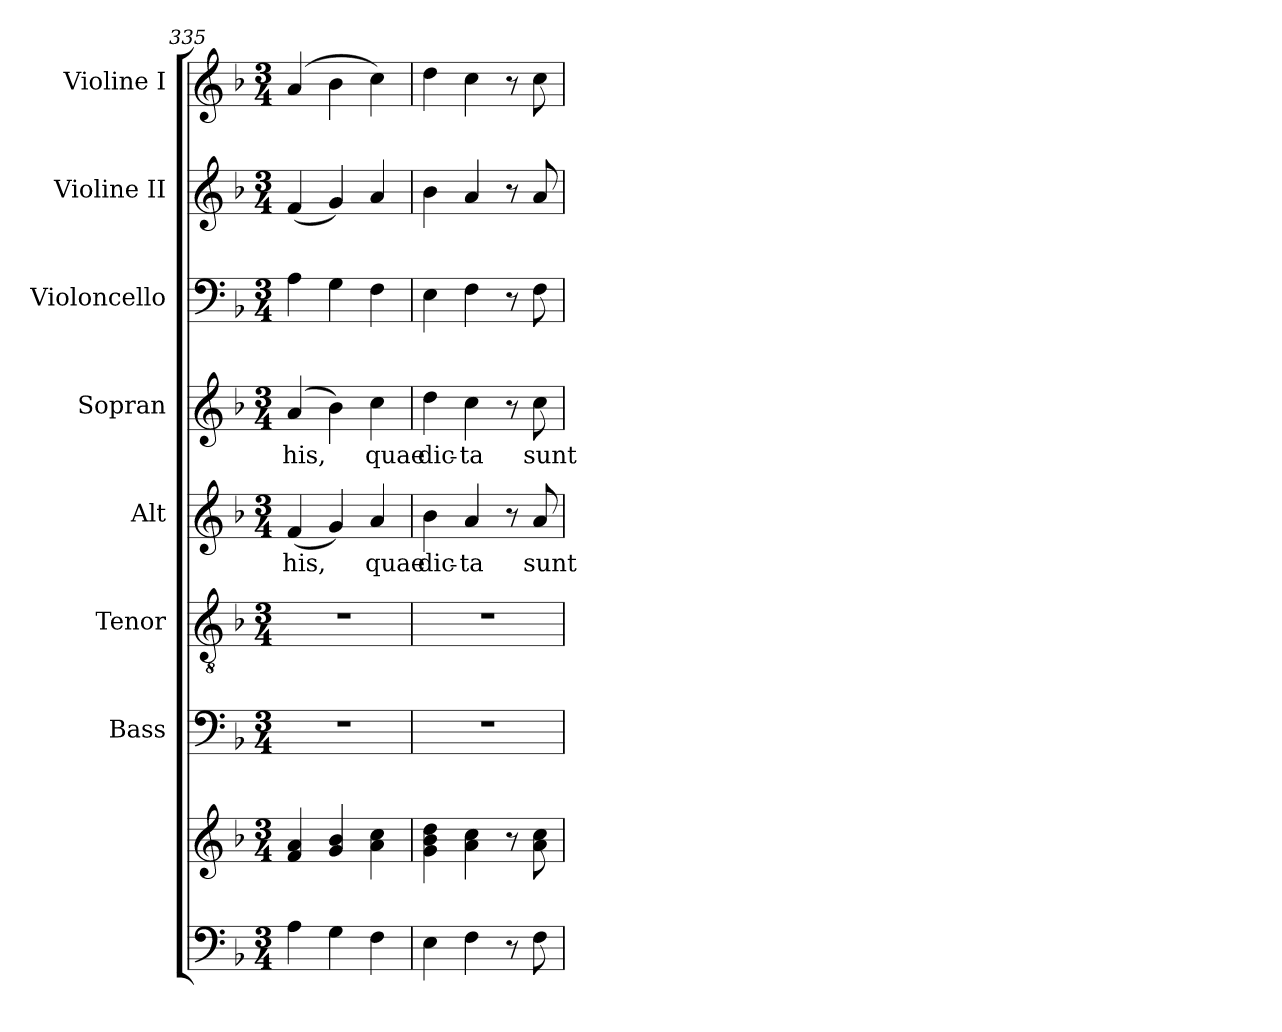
**kern	**kern	**kern	**kern	**kern	**text	**kern	**text	**kern	**kern	**kern
*part8	*part8	*part7	*part6	*part5	*part5	*part4	*part4	*part3	*part2	*part1
*staff9	*staff8	*staff7	*staff6	*staff5	*staff5	*staff4	*staff4	*staff3	*staff2	*staff1
*	*	*I"Bass	*I"Tenor	*I"Alt	*	*I"Sopran	*	*I"Violoncello	*I"Violine II	*I"Violine I
*	*	*I'B.	*I'T.	*I'A.	*	*I'S.	*	*I'Vc.	*I'Vl. II	*I'Vl. I
*clefF4	*clefG2	*clefF4	*clefGv2	*clefG2	*	*clefG2	*	*clefF4	*clefG2	*clefG2
*	*	*	*	*	*	*	*	*ITrd7c12	*	*
*k[b-]	*k[b-]	*k[b-]	*k[b-]	*k[b-]	*	*k[b-]	*	*k[b-]	*k[b-]	*k[b-]
*F:	*F:	*F:	*F:	*F:	*	*F:	*	*F:	*F:	*F:
*M3/4	*M3/4	*M3/4	*M3/4	*M3/4	*	*M3/4	*	*M3/4	*M3/4	*M3/4
=335	=335	=335	=335	=335	=335	=335	=335	=335	=335	=335
!	!	!	!	!	!LO:LY:b	!	!LO:LY:b	!	!	!
4A\	4f/ 4a/	2.r	2.r	(<4f/	his,	(4a/	his,	4AA\	(<4f/	(4a/
4G\	4g/ 4b-/	.	.	4g/)	.	4b-\)	.	4GG\	4g/)	4b-\
!	!	!	!	!	!LO:LY:b	!	!LO:LY:b	!	!	!
4F\	4a\ 4cc\	.	.	4a/	quae	4cc\	quae	4FF\	4a/	4cc\)
=336	=336	=336	=336	=336	=336	=336	=336	=336	=336	=336
!	!	!	!	!	!LO:LY:b	!	!LO:LY:b	!	!	!
4E\	4g\ 4b-\ 4dd\	2.r	2.r	4b-\	dic-	4dd\	dic-	4EE\	4b-\	4dd\
!	!	!	!	!	!LO:LY:b	!	!LO:LY:b	!	!	!
4F\	4a\ 4cc\	.	.	4a/	-ta	4cc\	-ta	4FF\	4a/	4cc\
8r	8r	.	.	8r	.	8r	.	8r	8r	8r
!	!	!	!	!	!LO:LY:b	!	!LO:LY:b	!	!	!
8F\	8a\ 8cc\	.	.	8a/	sunt	8cc\	sunt	8FF\	8a/	8cc\
=	=	=	=	=	=	=	=	=	=	=
*-	*-	*-	*-	*-	*-	*-	*-	*-	*-	*-
